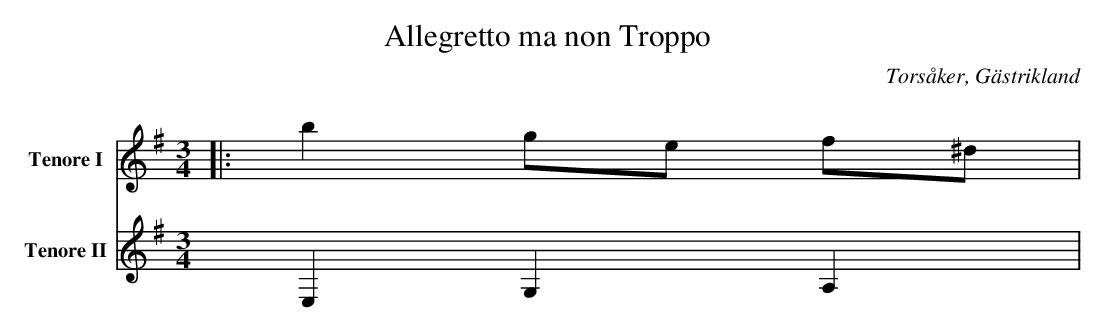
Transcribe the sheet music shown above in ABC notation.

X:1
T:Allegretto ma non Troppo
O:Torsåker, Gästrikland
Q: 112
M:3/4
L:1/16
%%score (T1 T2) (B1 B2)
V:T1           clef=treble  name="Tenore I"   snm="T.I"
V:T2           clef=treble  name="Tenore II"  snm="T.II"
K:G
|:[V:T1]  b4 g2e2 f2^d2 |
|:[V:T2]  E,4 G,4 A,4   |
